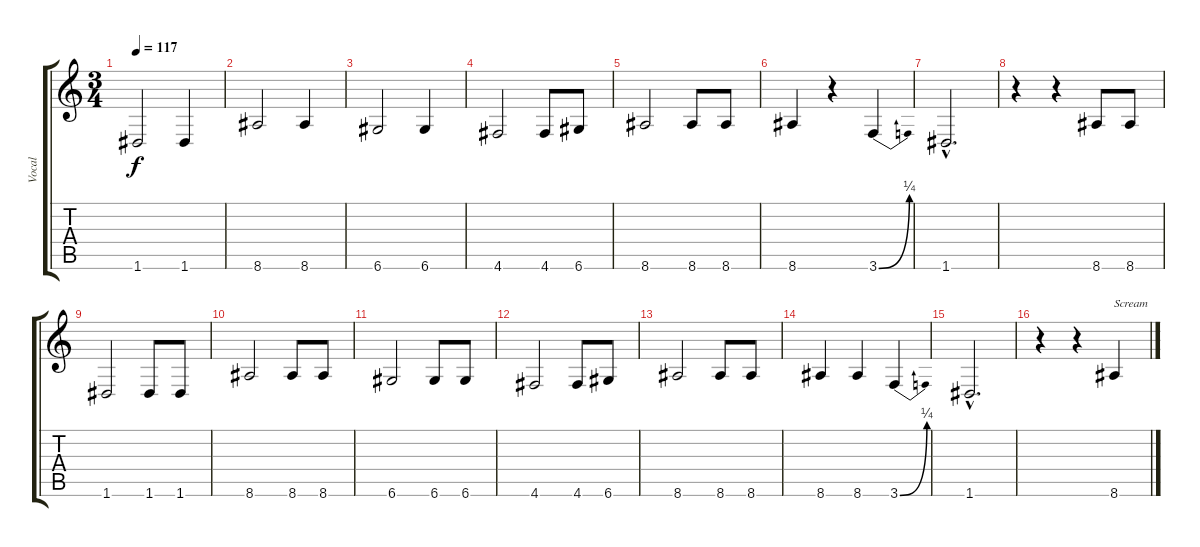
\track ("Vocal" "Vocal") {instrument overdrivenguitar}
\staff {score tabs}
\tuning (E4 B3 G3 D3 A2 D2) {hide}
\ts (3 4)
\tempo 117
\clef g2
\ks c
1.6.2{dy f} 1.6.4 |
8.6.2 8.6.4 |
6.6.2 6.6.4 |
4.6.2 4.6.8 6.6.8 |
8.6.2 8.6.8 8.6.8 |
8.6.4 r.4 3.6{be (bend 0 0 60 1)}.4 |
1.6{hac}.2{d} |
r.4 r.4 8.6.8 8.6.8 |
1.6.2 1.6.8 1.6.8 |
8.6.2 8.6.8 8.6.8 |
6.6.2 6.6.8 6.6.8 |
4.6.2 4.6.8 6.6.8 |
8.6.2 8.6.8 8.6.8 |
8.6.4 8.6.4 3.6{be (bend 0 0 60 1)}.4 |
1.6{hac}.2{d} |
r.4{volume 14} r.4 8.6.4{txt "Scream"}
